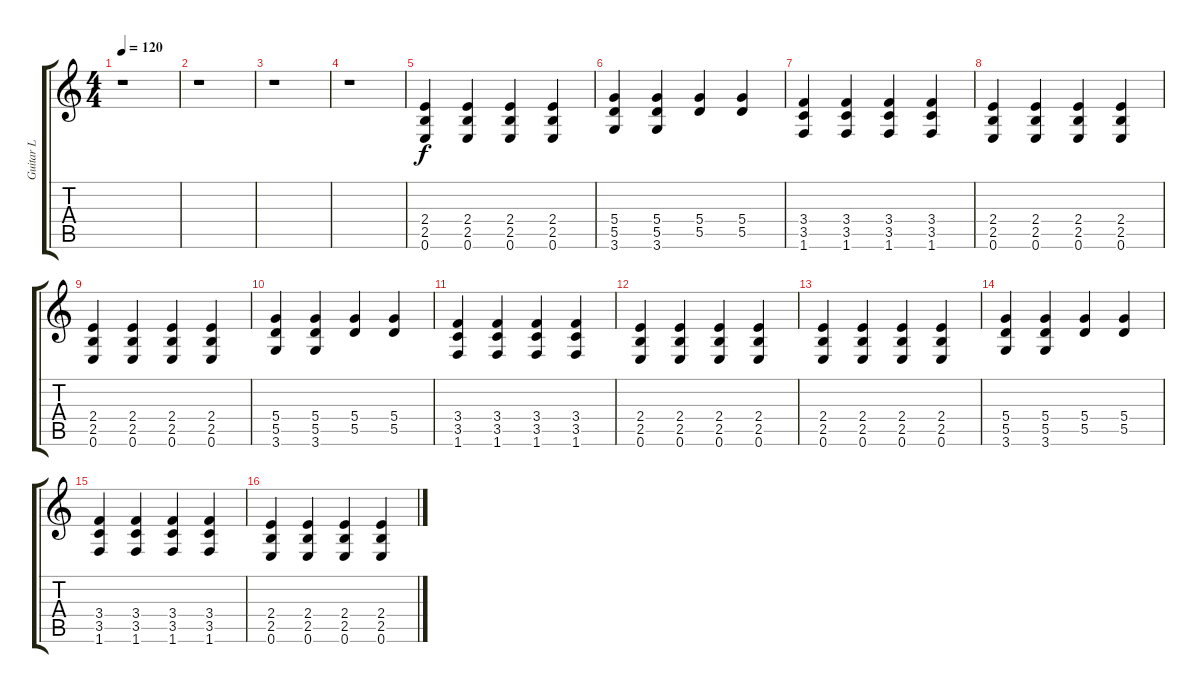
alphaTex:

\track ("Guitar L" "Guitar L") {instrument overdrivenguitar}
\staff {score tabs}
\tuning (E4 B3 G3 D3 A2 E2) {hide}
\ts (4 4)
\tempo 120
\clef g2
\ks c
r.1{dy f} |
r.1 |
r.1 |
r.1 |
(2.4 2.5 0.6).4 (2.4 2.5 0.6).4 (2.4 2.5 0.6).4 (2.4 2.5 0.6).4 |
(5.4 5.5 3.6).4 (5.4 5.5 3.6).4 (5.4 5.5).4 (5.4 5.5).4 |
(3.4 3.5 1.6).4 (3.4 3.5 1.6).4 (3.4 3.5 1.6).4 (3.4 3.5 1.6).4 |
(2.4 2.5 0.6).4 (2.4 2.5 0.6).4 (2.4 2.5 0.6).4 (2.4 2.5 0.6).4 |
(2.4 2.5 0.6).4 (2.4 2.5 0.6).4 (2.4 2.5 0.6).4 (2.4 2.5 0.6).4 |
(5.4 5.5 3.6).4 (5.4 5.5 3.6).4 (5.4 5.5).4 (5.4 5.5).4 |
(3.4 3.5 1.6).4 (3.4 3.5 1.6).4 (3.4 3.5 1.6).4 (3.4 3.5 1.6).4 |
(2.4 2.5 0.6).4 (2.4 2.5 0.6).4 (2.4 2.5 0.6).4 (2.4 2.5 0.6).4 |
(2.4 2.5 0.6).4 (2.4 2.5 0.6).4 (2.4 2.5 0.6).4 (2.4 2.5 0.6).4 |
(5.4 5.5 3.6).4 (5.4 5.5 3.6).4 (5.4 5.5).4 (5.4 5.5).4 |
(3.4 3.5 1.6).4 (3.4 3.5 1.6).4 (3.4 3.5 1.6).4 (3.4 3.5 1.6).4 |
(2.4 2.5 0.6).4 (2.4 2.5 0.6).4 (2.4 2.5 0.6).4 (2.4 2.5 0.6).4
